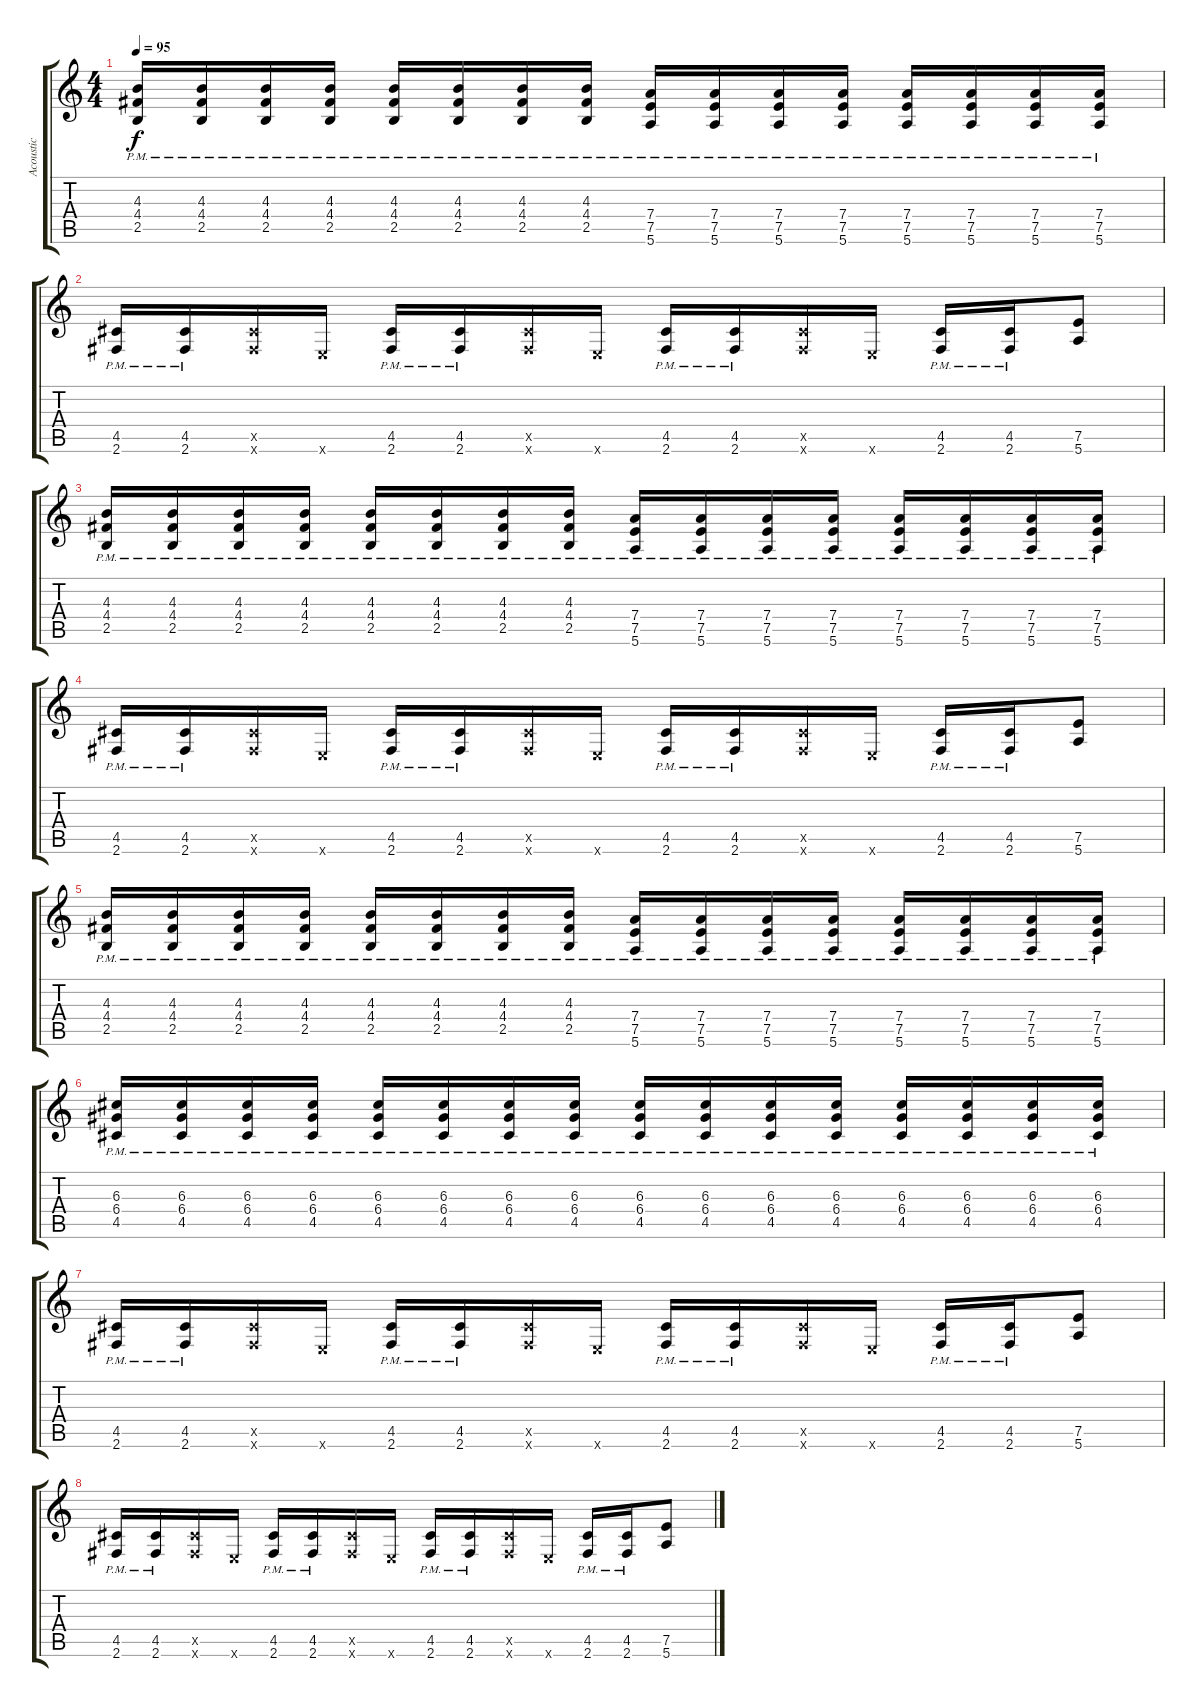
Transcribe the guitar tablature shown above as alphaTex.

\track ("Acoustic" "Acoustic") {instrument acousticguitarsteel}
\staff {score tabs}
\tuning (E4 B3 G3 D3 A2 E2) {hide}
\ts (4 4)
\tempo 95
\clef g2
\ks c
(4.3{pm} 4.4{pm} 2.5{pm}).16{dy f} (4.3{pm} 4.4{pm} 2.5{pm}).16 (4.3{pm} 4.4{pm} 2.5{pm}).16 (4.3{pm} 4.4{pm} 2.5{pm}).16 (4.3{pm} 4.4{pm} 2.5{pm}).16 (4.3{pm} 4.4{pm} 2.5{pm}).16 (4.3{pm} 4.4{pm} 2.5{pm}).16 (4.3{pm} 4.4{pm} 2.5{pm}).16 (7.4{pm} 7.5{pm} 5.6{pm}).16 (7.4{pm} 7.5{pm} 5.6{pm}).16 (7.4{pm} 7.5{pm} 5.6{pm}).16 (7.4{pm} 7.5{pm} 5.6{pm}).16 (7.4{pm} 7.5{pm} 5.6{pm}).16 (7.4{pm} 7.5{pm} 5.6{pm}).16 (7.4{pm} 7.5{pm} 5.6{pm}).16 (7.4{pm} 7.5{pm} 5.6{pm}).16 |
(4.5{pm} 2.6{pm}).16 (4.5{pm} 2.6{pm}).16 (4.5{x} 2.6{x}).16 0.6{x}.16 (4.5{pm} 2.6{pm}).16 (4.5{pm} 2.6{pm}).16 (4.5{x} 2.6{x}).16 0.6{x}.16 (4.5{pm} 2.6{pm}).16 (4.5{pm} 2.6{pm}).16 (4.5{x} 2.6{x}).16 0.6{x}.16 (4.5{pm} 2.6{pm}).16 (4.5{pm} 2.6{pm}).16 (7.5 5.6).8 |
(4.3{pm} 4.4{pm} 2.5{pm}).16 (4.3{pm} 4.4{pm} 2.5{pm}).16 (4.3{pm} 4.4{pm} 2.5{pm}).16 (4.3{pm} 4.4{pm} 2.5{pm}).16 (4.3{pm} 4.4{pm} 2.5{pm}).16 (4.3{pm} 4.4{pm} 2.5{pm}).16 (4.3{pm} 4.4{pm} 2.5{pm}).16 (4.3{pm} 4.4{pm} 2.5{pm}).16 (7.4{pm} 7.5{pm} 5.6{pm}).16 (7.4{pm} 7.5{pm} 5.6{pm}).16 (7.4{pm} 7.5{pm} 5.6{pm}).16 (7.4{pm} 7.5{pm} 5.6{pm}).16 (7.4{pm} 7.5{pm} 5.6{pm}).16 (7.4{pm} 7.5{pm} 5.6{pm}).16 (7.4{pm} 7.5{pm} 5.6{pm}).16 (7.4{pm} 7.5{pm} 5.6{pm}).16 |
(4.5{pm} 2.6{pm}).16 (4.5{pm} 2.6{pm}).16 (4.5{x} 2.6{x}).16 0.6{x}.16 (4.5{pm} 2.6{pm}).16 (4.5{pm} 2.6{pm}).16 (4.5{x} 2.6{x}).16 0.6{x}.16 (4.5{pm} 2.6{pm}).16 (4.5{pm} 2.6{pm}).16 (4.5{x} 2.6{x}).16 0.6{x}.16 (4.5{pm} 2.6{pm}).16 (4.5{pm} 2.6{pm}).16 (7.5 5.6).8 |
(4.3{pm} 4.4{pm} 2.5{pm}).16 (4.3{pm} 4.4{pm} 2.5{pm}).16 (4.3{pm} 4.4{pm} 2.5{pm}).16 (4.3{pm} 4.4{pm} 2.5{pm}).16 (4.3{pm} 4.4{pm} 2.5{pm}).16 (4.3{pm} 4.4{pm} 2.5{pm}).16 (4.3{pm} 4.4{pm} 2.5{pm}).16 (4.3{pm} 4.4{pm} 2.5{pm}).16 (7.4{pm} 7.5{pm} 5.6{pm}).16 (7.4{pm} 7.5{pm} 5.6{pm}).16 (7.4{pm} 7.5{pm} 5.6{pm}).16 (7.4{pm} 7.5{pm} 5.6{pm}).16 (7.4{pm} 7.5{pm} 5.6{pm}).16 (7.4{pm} 7.5{pm} 5.6{pm}).16 (7.4{pm} 7.5{pm} 5.6{pm}).16 (7.4{pm} 7.5{pm} 5.6{pm}).16 |
(6.3{pm} 6.4{pm} 4.5{pm}).16 (6.3{pm} 6.4{pm} 4.5{pm}).16 (6.3{pm} 6.4{pm} 4.5{pm}).16 (6.3{pm} 6.4{pm} 4.5{pm}).16 (6.3{pm} 6.4{pm} 4.5{pm}).16 (6.3{pm} 6.4{pm} 4.5{pm}).16 (6.3{pm} 6.4{pm} 4.5{pm}).16 (6.3{pm} 6.4{pm} 4.5{pm}).16 (6.3{pm} 6.4{pm} 4.5{pm}).16 (6.3{pm} 6.4{pm} 4.5{pm}).16 (6.3{pm} 6.4{pm} 4.5{pm}).16 (6.3{pm} 6.4{pm} 4.5{pm}).16 (6.3{pm} 6.4{pm} 4.5{pm}).16 (6.3{pm} 6.4{pm} 4.5{pm}).16 (6.3{pm} 6.4{pm} 4.5{pm}).16 (6.3{pm} 6.4{pm} 4.5{pm}).16 |
(4.5{pm} 2.6{pm}).16 (4.5{pm} 2.6{pm}).16 (4.5{x} 2.6{x}).16 0.6{x}.16 (4.5{pm} 2.6{pm}).16 (4.5{pm} 2.6{pm}).16 (4.5{x} 2.6{x}).16 0.6{x}.16 (4.5{pm} 2.6{pm}).16 (4.5{pm} 2.6{pm}).16 (4.5{x} 2.6{x}).16 0.6{x}.16 (4.5{pm} 2.6{pm}).16 (4.5{pm} 2.6{pm}).16 (7.5 5.6).8 |
(4.5{pm} 2.6{pm}).16 (4.5{pm} 2.6{pm}).16 (4.5{x} 2.6{x}).16 0.6{x}.16 (4.5{pm} 2.6{pm}).16 (4.5{pm} 2.6{pm}).16 (4.5{x} 2.6{x}).16 0.6{x}.16 (4.5{pm} 2.6{pm}).16 (4.5{pm} 2.6{pm}).16 (4.5{x} 2.6{x}).16 0.6{x}.16 (4.5{pm} 2.6{pm}).16 (4.5{pm} 2.6{pm}).16 (7.5 5.6).8
